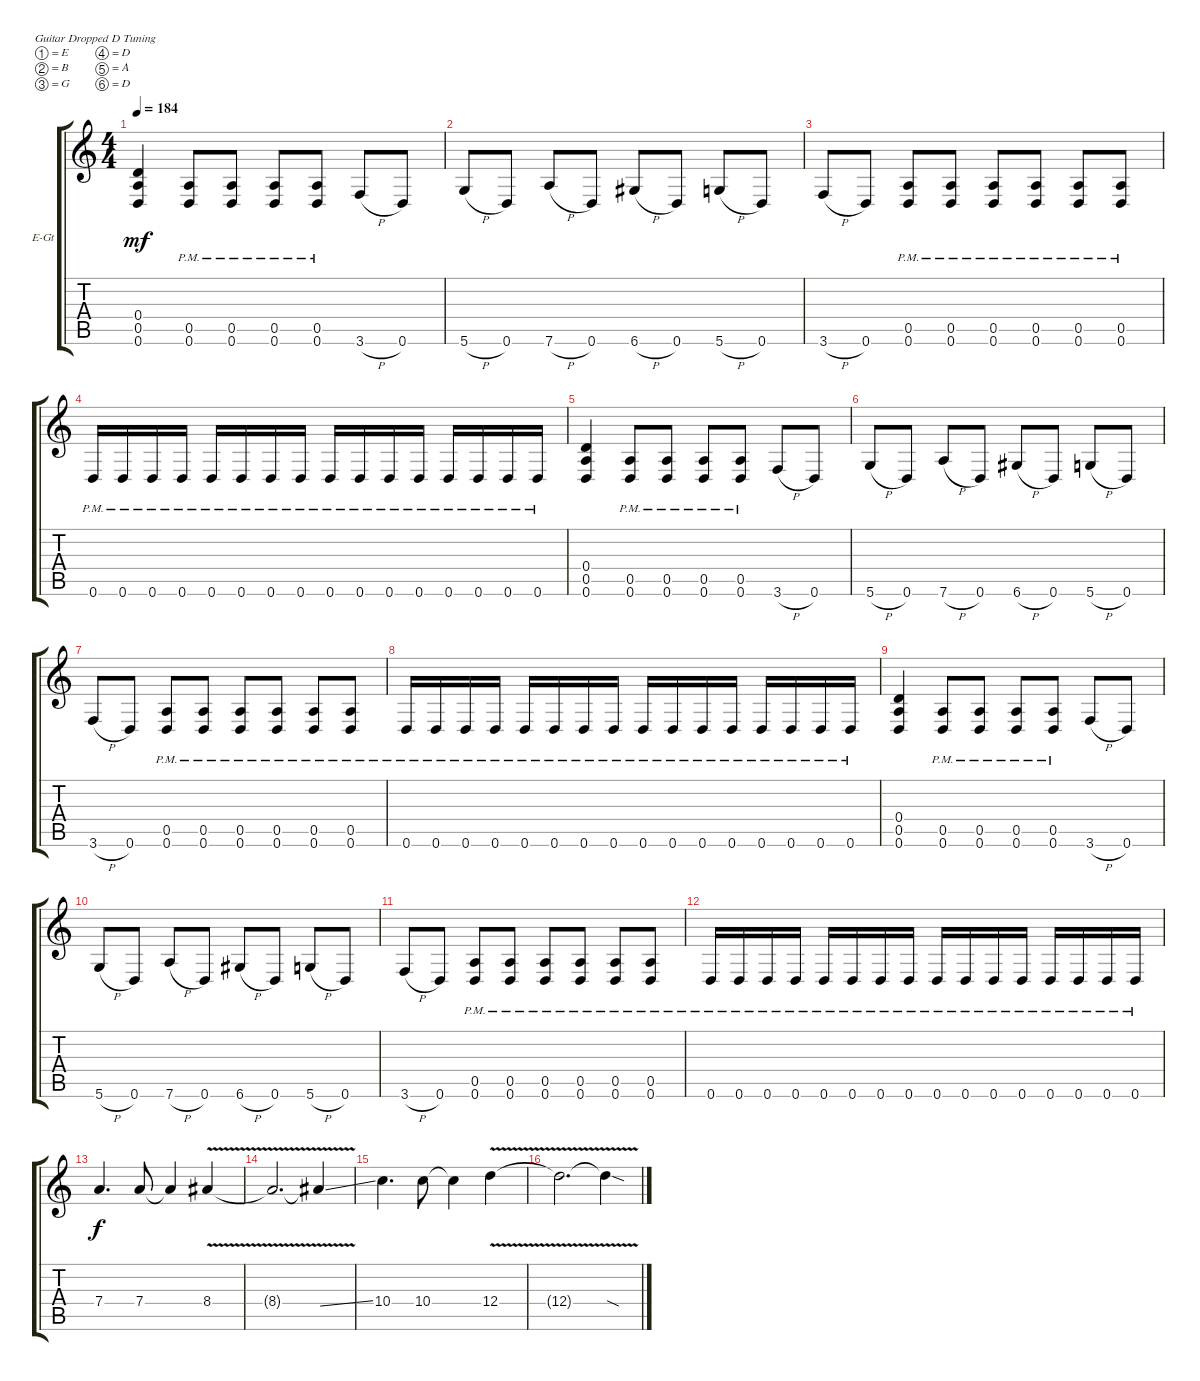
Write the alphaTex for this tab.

\defaultSystemsLayout 4
\bracketExtendMode groupsimilarinstruments
\firstSystemTrackNameOrientation horizontal
\otherSystemsTrackNameOrientation horizontal
\track ("Synyster Gates (Rhythm)" "E-Gt") {instrument distortionguitar}
\staff {score tabs}
\tuning (E4 B3 G3 D3 A2 D2)
\ts (4 4)
\tempo 184
\clef g2
\ks c
(0.6 0.5 0.4).4{dy mf} (0.6{pm} 0.5{pm}).8 (0.5{pm} 0.6{pm}).8 (0.6{pm} 0.5{pm}).8 (0.5{pm} 0.6{pm}).8 3.6{h}.8 0.6.8 |
5.6{h}.8 0.6.8 7.6{h}.8 0.6.8 6.6{h}.8 0.6.8 5.6{h}.8 0.6.8 |
3.6{h}.8 0.6.8 (0.6{pm} 0.5{pm}).8 (0.5{pm} 0.6{pm}).8 (0.6{pm} 0.5{pm}).8 (0.5{pm} 0.6{pm}).8 (0.6{pm} 0.5{pm}).8 (0.5{pm} 0.6{pm}).8 |
0.6{pm}.16 0.6{pm}.16 0.6{pm}.16 0.6{pm}.16 0.6{pm}.16 0.6{pm}.16 0.6{pm}.16 0.6{pm}.16 0.6{pm}.16 0.6{pm}.16 0.6{pm}.16 0.6{pm}.16 0.6{pm}.16 0.6{pm}.16 0.6{pm}.16 0.6{pm}.16 |
(0.6 0.5 0.4).4 (0.6{pm} 0.5{pm}).8 (0.5{pm} 0.6{pm}).8 (0.6{pm} 0.5{pm}).8 (0.5{pm} 0.6{pm}).8 3.6{h}.8 0.6.8 |
5.6{h}.8 0.6.8 7.6{h}.8 0.6.8 6.6{h}.8 0.6.8 5.6{h}.8 0.6.8 |
3.6{h}.8 0.6.8 (0.6{pm} 0.5{pm}).8 (0.5{pm} 0.6{pm}).8 (0.6{pm} 0.5{pm}).8 (0.5{pm} 0.6{pm}).8 (0.6{pm} 0.5{pm}).8 (0.5{pm} 0.6{pm}).8 |
0.6{pm}.16 0.6{pm}.16 0.6{pm}.16 0.6{pm}.16 0.6{pm}.16 0.6{pm}.16 0.6{pm}.16 0.6{pm}.16 0.6{pm}.16 0.6{pm}.16 0.6{pm}.16 0.6{pm}.16 0.6{pm}.16 0.6{pm}.16 0.6{pm}.16 0.6{pm}.16 |
(0.6 0.5 0.4).4 (0.6{pm} 0.5{pm}).8 (0.5{pm} 0.6{pm}).8 (0.6{pm} 0.5{pm}).8 (0.5{pm} 0.6{pm}).8 3.6{h}.8 0.6.8 |
5.6{h}.8 0.6.8 7.6{h}.8 0.6.8 6.6{h}.8 0.6.8 5.6{h}.8 0.6.8 |
3.6{h}.8 0.6.8 (0.6{pm} 0.5{pm}).8 (0.5{pm} 0.6{pm}).8 (0.6{pm} 0.5{pm}).8 (0.5{pm} 0.6{pm}).8 (0.6{pm} 0.5{pm}).8 (0.5{pm} 0.6{pm}).8 |
0.6{pm}.16 0.6{pm}.16 0.6{pm}.16 0.6{pm}.16 0.6{pm}.16 0.6{pm}.16 0.6{pm}.16 0.6{pm}.16 0.6{pm}.16 0.6{pm}.16 0.6{pm}.16 0.6{pm}.16 0.6{pm}.16 0.6{pm}.16 0.6{pm}.16 0.6{pm}.16 |
7.4.4{d dy f} 7.4.8 7.4{t}.4 8.4{v}.4 |
8.4{v t}.2{d} 8.4{v ss t}.4 |
10.4.4{d} 10.4.8 10.4{t}.4 12.4{v}.4 |
12.4{v t}.2{d} 12.4{v sod t}.4
